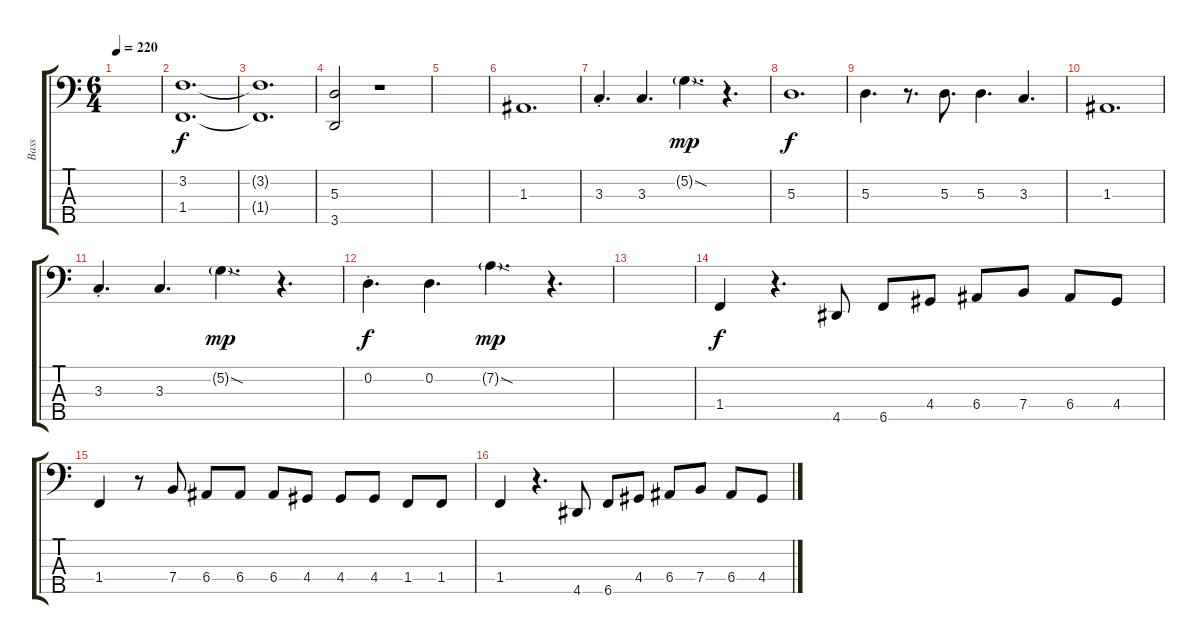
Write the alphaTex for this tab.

\track ("Bass" "Bass") {instrument electricbassfinger}
\staff {score tabs}
\tuning (G2 D2 A1 E1 B0) {hide}
\ts (6 4)
\tempo 220
\clef f4
\ks c
|
(3.2 1.4).1{d} |
(3.2{t} 1.4{t}).1{d} |
(5.3 3.5).2 r.1 |
|
1.3.1{d} |
3.3{st}.4{d} 3.3.4{d} 5.2{sod g}.4{d dy mp} r.4{d} |
5.3.1{d dy f} |
5.3.4{d} r.8{d} 5.3.8{d} 5.3.4{d} 3.3.4{d} |
1.3.1{d} |
3.3{st}.4{d} 3.3.4{d} 5.2{sod g}.4{d dy mp} r.4{d} |
0.2{st}.4{d dy f} 0.2.4{d} 7.2{sod g}.4{d dy mp} r.4{d} |
|
1.4.4{dy f} r.4{d} 4.5.8 6.5.8 4.4.8 6.4.8 7.4.8 6.4.8 4.4.8 |
1.4.4 r.8 7.4.8 6.4.8 6.4.8 6.4.8 4.4.8 4.4.8 4.4.8 1.4.8 1.4.8 |
1.4.4 r.4{d} 4.5.8 6.5.8 4.4.8 6.4.8 7.4.8 6.4.8 4.4.8
